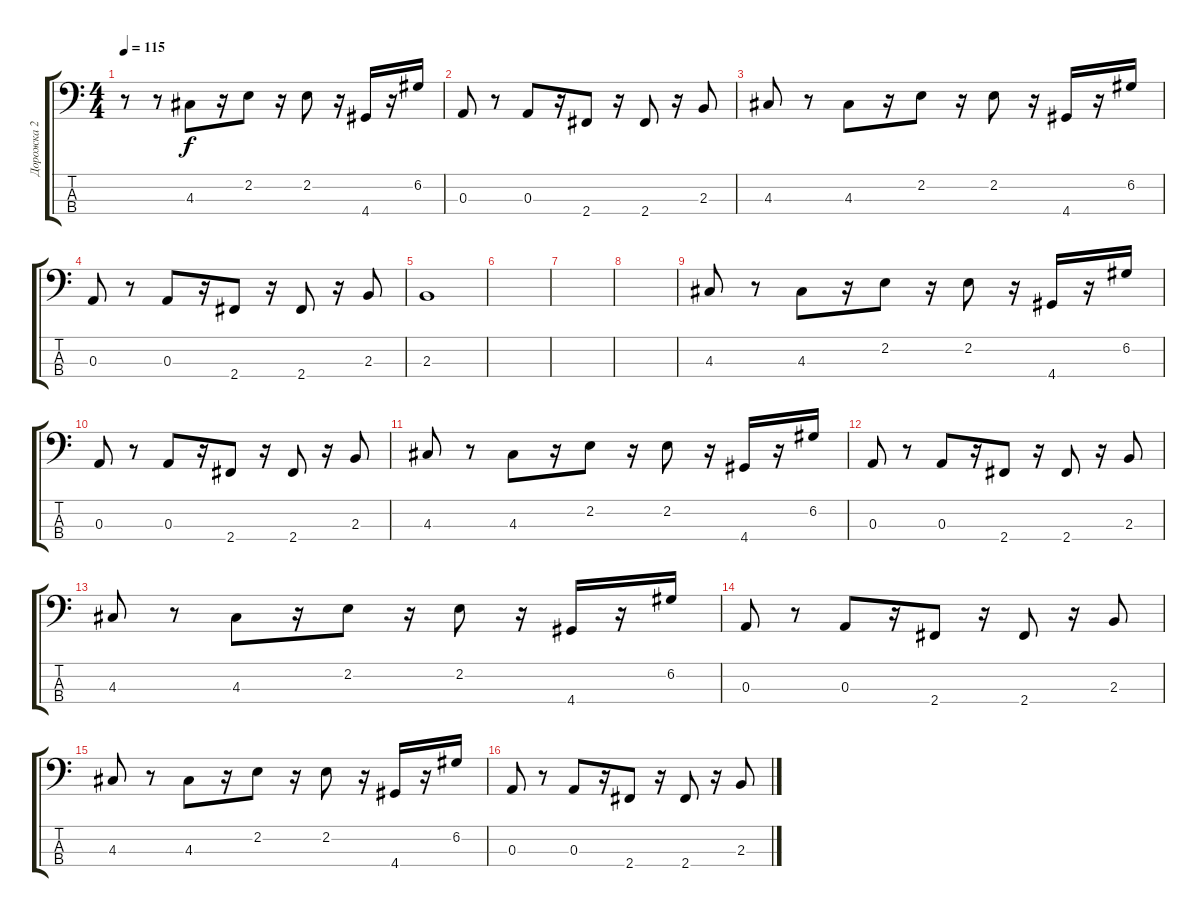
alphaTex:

\track ("Дорожка 2" "Дорожка 2") {instrument acousticbass}
\staff {score tabs}
\tuning (G2 D2 A1 E1) {hide}
\ts (4 4)
\tempo 115
\clef f4
\ks c
r.8{dy f} r.8 4.3.8 r.16 2.2.8 r.16 2.2.8 r.16 4.4.16 r.16 6.2.16 |
0.3.8 r.8 0.3.8 r.16 2.4.8 r.16 2.4.8 r.16 2.3.8 |
4.3.8 r.8 4.3.8 r.16 2.2.8 r.16 2.2.8 r.16 4.4.16 r.16 6.2.16 |
0.3.8 r.8 0.3.8 r.16 2.4.8 r.16 2.4.8 r.16 2.3.8 |
2.3.1 |
|
|
|
4.3.8 r.8 4.3.8 r.16 2.2.8 r.16 2.2.8 r.16 4.4.16 r.16 6.2.16 |
0.3.8 r.8 0.3.8 r.16 2.4.8 r.16 2.4.8 r.16 2.3.8 |
4.3.8 r.8 4.3.8 r.16 2.2.8 r.16 2.2.8 r.16 4.4.16 r.16 6.2.16 |
0.3.8 r.8 0.3.8 r.16 2.4.8 r.16 2.4.8 r.16 2.3.8 |
4.3.8 r.8 4.3.8 r.16 2.2.8 r.16 2.2.8 r.16 4.4.16 r.16 6.2.16 |
0.3.8 r.8 0.3.8 r.16 2.4.8 r.16 2.4.8 r.16 2.3.8 |
4.3.8 r.8 4.3.8 r.16 2.2.8 r.16 2.2.8 r.16 4.4.16 r.16 6.2.16 |
0.3.8 r.8 0.3.8 r.16 2.4.8 r.16 2.4.8 r.16 2.3.8
